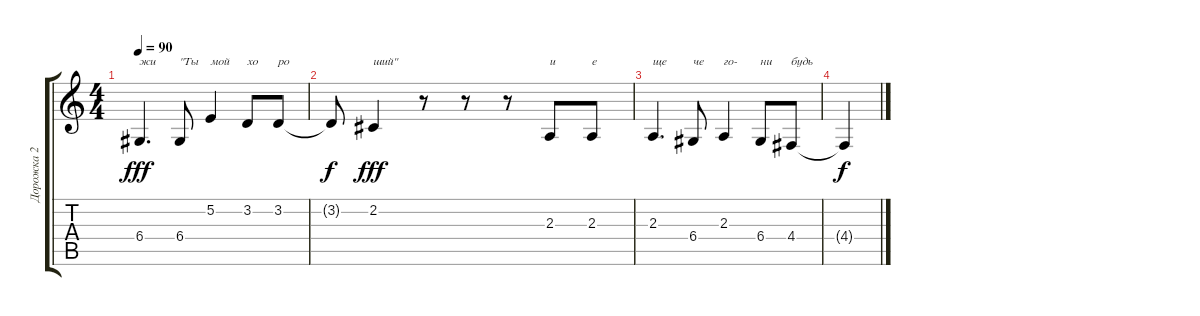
\track ("Дорожка 2" "Дорожка 2") {instrument flute}
\staff {score tabs}
\tuning (E4 B3 G3 D3 A2 E2) {hide}
\ts (4 4)
\tempo 90
\clef g2
\ks c
6.4.4{d txt "жи" dy fff} 6.4.8{txt "\"Ты"} 5.2.4{txt "мой"} 3.2.8{txt "хо"} 3.2.8{txt "ро"} |
3.2{t}.8{dy f} 2.2.4{txt "ший\"" dy fff} r.8 r.8 r.8 2.3.8{txt "и"} 2.3.8{txt "е"} |
2.3.4{d txt "ще"} 6.4.8{txt "че"} 2.3.4{txt "го-"} 6.4.8{txt "ни"} 4.4.8{txt "будь"} |
4.4{t}.4{dy f}
